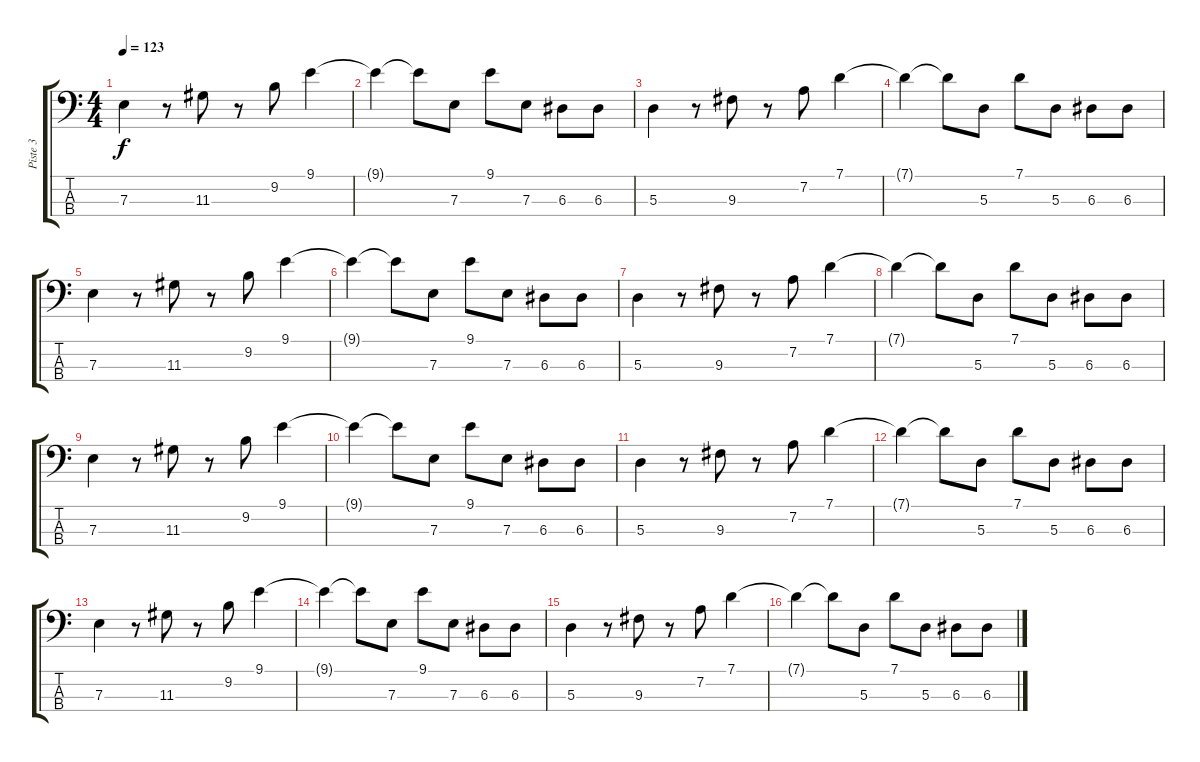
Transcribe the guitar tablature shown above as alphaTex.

\track ("Piste 3" "Piste 3") {instrument electricbassfinger}
\staff {score tabs}
\tuning (G2 D2 A1 E1) {hide}
\ts (4 4)
\tempo 123
\clef f4
\ks c
7.3.4{dy f instrument electricbassfinger} r.8 11.3.8 r.8 9.2.8 9.1.4 |
9.1{t}.4 9.1{t}.8 7.3.8 9.1.8 7.3.8 6.3.8 6.3.8 |
5.3.4 r.8 9.3.8 r.8 7.2.8 7.1.4 |
7.1{t}.4 7.1{t}.8 5.3.8 7.1.8 5.3.8 6.3.8 6.3.8 |
7.3.4 r.8 11.3.8 r.8 9.2.8 9.1.4 |
9.1{t}.4 9.1{t}.8 7.3.8 9.1.8 7.3.8 6.3.8 6.3.8 |
5.3.4 r.8 9.3.8 r.8 7.2.8 7.1.4 |
7.1{t}.4 7.1{t}.8 5.3.8 7.1.8 5.3.8 6.3.8 6.3.8 |
7.3.4 r.8 11.3.8 r.8 9.2.8 9.1.4 |
9.1{t}.4 9.1{t}.8 7.3.8 9.1.8 7.3.8 6.3.8 6.3.8 |
5.3.4 r.8 9.3.8 r.8 7.2.8 7.1.4 |
7.1{t}.4 7.1{t}.8 5.3.8 7.1.8 5.3.8 6.3.8 6.3.8 |
7.3.4 r.8 11.3.8 r.8 9.2.8 9.1.4 |
9.1{t}.4 9.1{t}.8 7.3.8 9.1.8 7.3.8 6.3.8 6.3.8 |
5.3.4 r.8 9.3.8 r.8 7.2.8 7.1.4 |
7.1{t}.4 7.1{t}.8 5.3.8 7.1.8 5.3.8 6.3.8 6.3.8
